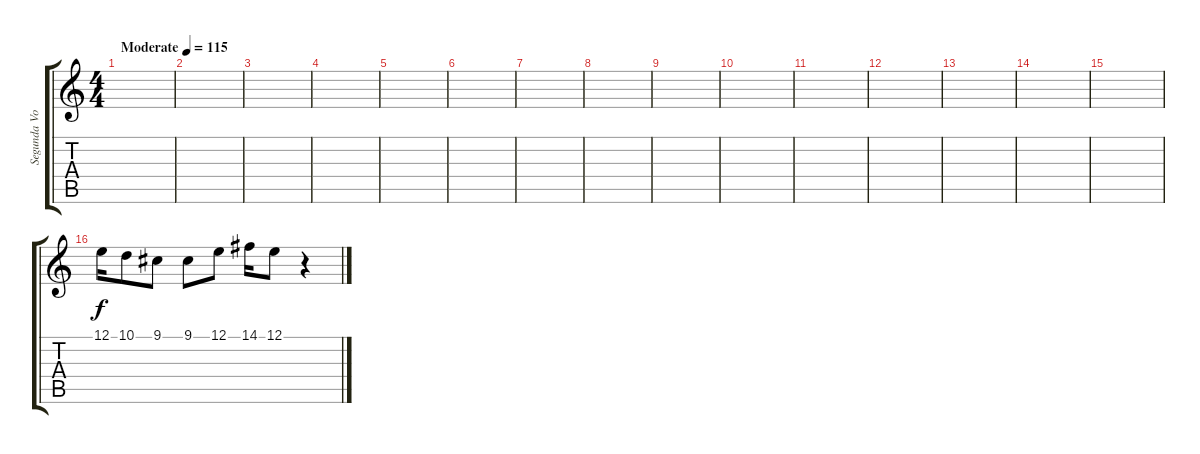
\track ("Segunda Voz" "Segunda Vo") {instrument flute}
\staff {score tabs}
\tuning (E4 B3 G3 D3 A2 E2) {hide}
\ts (4 4)
\tempo (115 "Moderate")
\clef g2
\ks c
|
|
|
|
|
|
|
|
|
|
|
|
|
|
|
12.1.16 10.1.8 9.1.8 9.1.8 12.1.8 14.1.16 12.1.8 r.4
